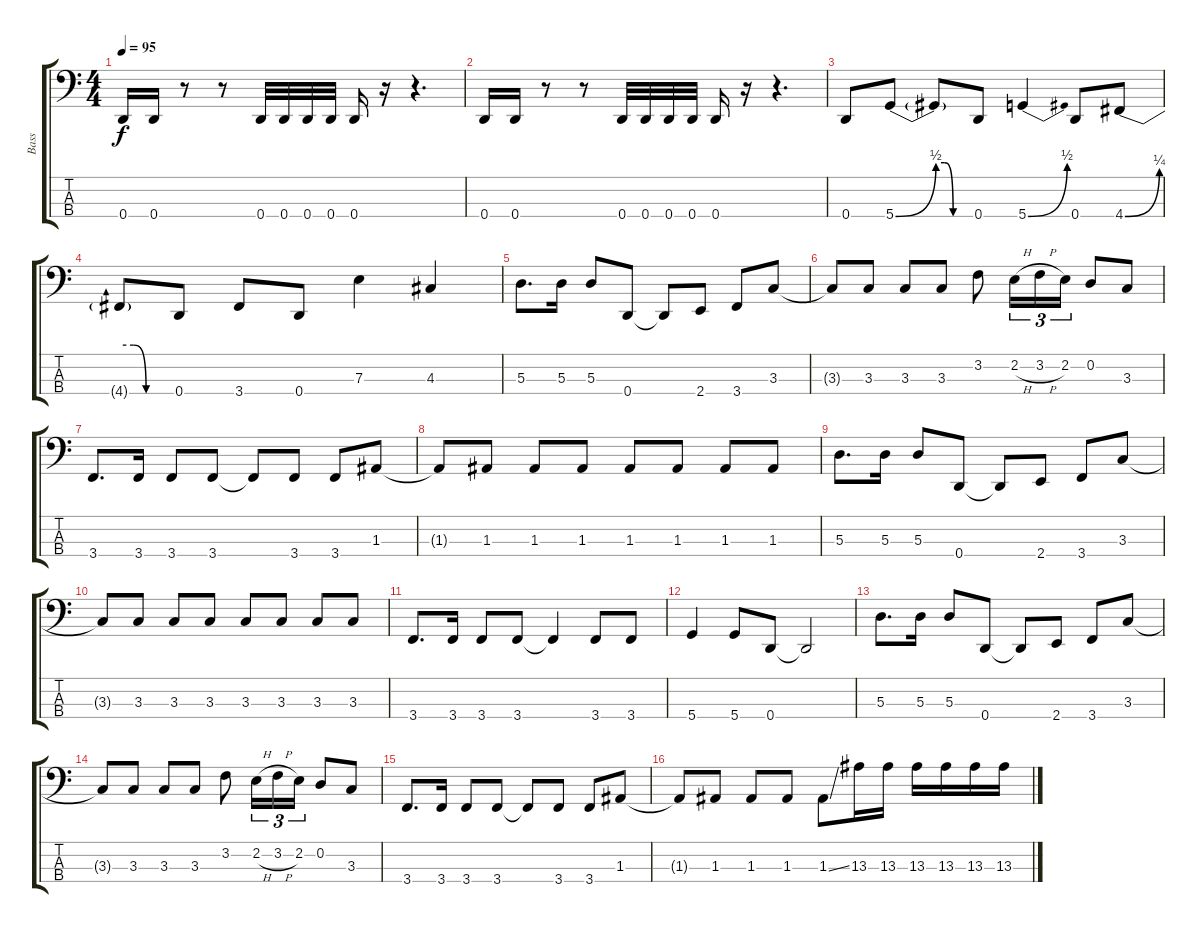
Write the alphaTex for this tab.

\track ("Bass" "Bass") {instrument electricbasspick}
\staff {score tabs}
\tuning (G2 D2 A1 D1) {hide}
\ts (4 4)
\tempo 95
\clef f4
\ks c
0.4.16{dy f} 0.4.16 r.8 r.8 0.4.32 0.4.32 0.4.32 0.4.32 0.4.16 r.16 r.4{d} |
0.4.16 0.4.16 r.8 r.8 0.4.32 0.4.32 0.4.32 0.4.32 0.4.16 r.16 r.4{d} |
0.4.8 5.4{be (bend 0 0 60 2)}.8 5.4{be (custom 0 2 15 2 30 0 60 0) t}.8 0.4.8 5.4{be (bend 0 0 60 2)}.4 0.4.8 4.4{be (bend 0 0 60 1)}.8 |
4.4{be (custom 0 1 15 1 30 0 60 0) t}.8 0.4.8 3.4.8 0.4.8 7.3.4 4.3.4 |
5.3.8{d} 5.3.16 5.3.8 0.4.8 0.4{t}.8 2.4.8 3.4.8 3.3.8 |
3.3{t}.8 3.3.8 3.3.8 3.3.8 3.2.8 2.2{h}.16{tu (3 2)} 3.2{h}.16{tu (3 2)} 2.2.16{tu (3 2)} 0.2.8 3.3.8 |
3.4.8{d} 3.4.16 3.4.8 3.4.8 3.4{t}.8 3.4.8 3.4.8 1.3.8 |
1.3{t}.8 1.3.8 1.3.8 1.3.8 1.3.8 1.3.8 1.3.8 1.3.8 |
5.3.8{d} 5.3.16 5.3.8 0.4.8 0.4{t}.8 2.4.8 3.4.8 3.3.8 |
3.3{t}.8 3.3.8 3.3.8 3.3.8 3.3.8 3.3.8 3.3.8 3.3.8 |
3.4.8{d} 3.4.16 3.4.8 3.4.8 3.4{t}.4 3.4.8 3.4.8 |
5.4.4 5.4.8 0.4.8 0.4{t}.2 |
5.3.8{d} 5.3.16 5.3.8 0.4.8 0.4{t}.8 2.4.8 3.4.8 3.3.8 |
3.3{t}.8 3.3.8 3.3.8 3.3.8 3.2.8 2.2{h}.16{tu (3 2)} 3.2{h}.16{tu (3 2)} 2.2.16{tu (3 2)} 0.2.8 3.3.8 |
3.4.8{d} 3.4.16 3.4.8 3.4.8 3.4{t}.8 3.4.8 3.4.8 1.3.8 |
1.3{t}.8 1.3.8 1.3.8 1.3.8 1.3{ss}.8 13.3.16 13.3.16 13.3.16 13.3.16 13.3.16 13.3.16
